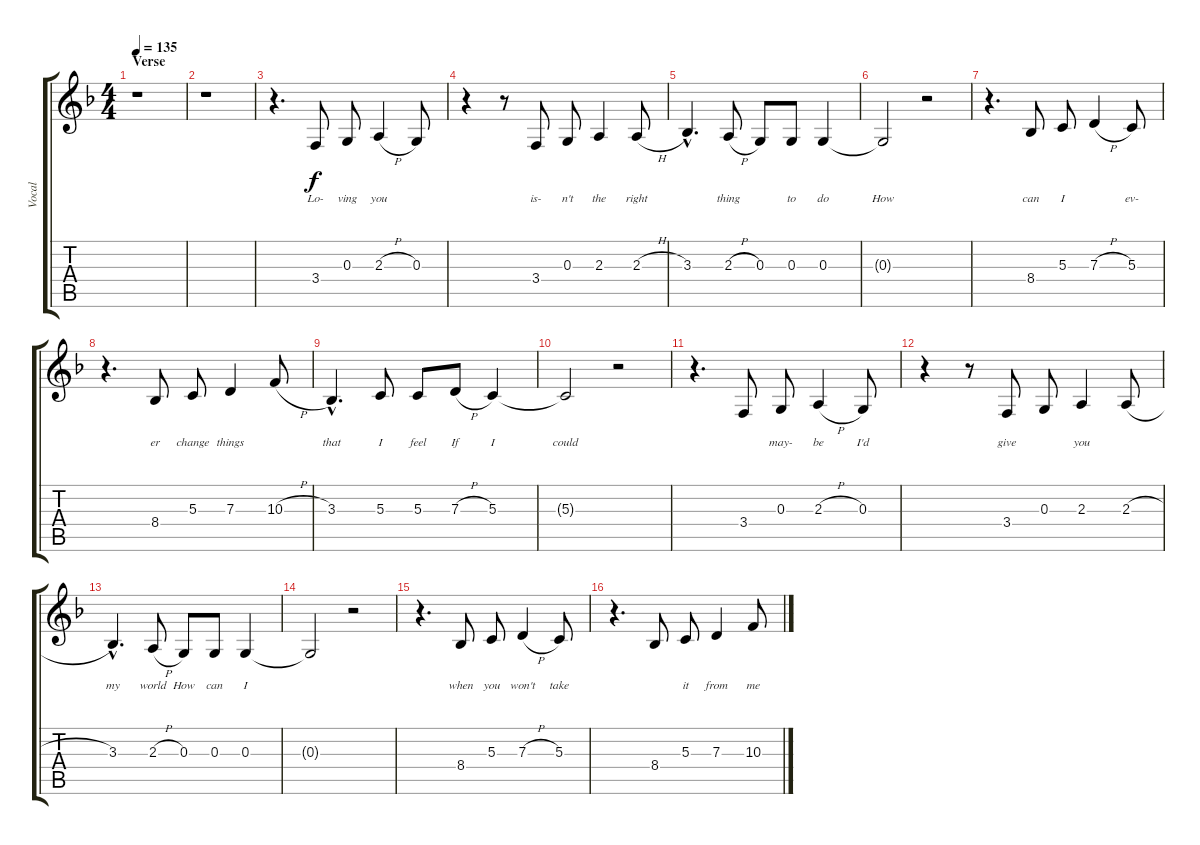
\track ("Vocal" "Vocal") {instrument flute}
\staff {score tabs}
\tuning (E4 B3 G3 D3 A2 E2) {hide}
\ts (4 4)
\section ("" "Verse")
\tempo 135
\clef g2
\ks f
r.1{dy f instrument flute} |
r.1 |
r.4{d} 3.4.8{lyrics (0 "Lo-") lyrics (1 "") lyrics (2 "") lyrics (3 "") lyrics (4 "")} 0.3.8{lyrics (0 "ving") lyrics (1 "") lyrics (2 "") lyrics (3 "") lyrics (4 "")} 2.3{h}.4{lyrics (0 "you") lyrics (1 "") lyrics (2 "") lyrics (3 "") lyrics (4 "")} 0.3.8{lyrics (0 "") lyrics (1 "") lyrics (2 "") lyrics (3 "") lyrics (4 "")} |
r.4 r.8 3.4.8{lyrics (0 "is-") lyrics (1 "") lyrics (2 "") lyrics (3 "") lyrics (4 "")} 0.3.8{lyrics (0 "n't") lyrics (1 "") lyrics (2 "") lyrics (3 "") lyrics (4 "")} 2.3.4{lyrics (0 "the") lyrics (1 "") lyrics (2 "") lyrics (3 "") lyrics (4 "")} 2.3{h}.8{lyrics (0 "right") lyrics (1 "") lyrics (2 "") lyrics (3 "") lyrics (4 "")} |
3.3{hac}.4{d lyrics (0 "") lyrics (1 "") lyrics (2 "") lyrics (3 "") lyrics (4 "")} 2.3{h}.8{lyrics (0 "thing") lyrics (1 "") lyrics (2 "") lyrics (3 "") lyrics (4 "")} 0.3.8{lyrics (0 "") lyrics (1 "") lyrics (2 "") lyrics (3 "") lyrics (4 "")} 0.3.8{lyrics (0 "to") lyrics (1 "") lyrics (2 "") lyrics (3 "") lyrics (4 "")} 0.3.4{lyrics (0 "do") lyrics (1 "") lyrics (2 "") lyrics (3 "") lyrics (4 "")} |
0.3{t}.2{lyrics (0 "How") lyrics (1 "") lyrics (2 "") lyrics (3 "") lyrics (4 "")} r.2 |
r.4{d} 8.4.8{lyrics (0 "can") lyrics (1 "") lyrics (2 "") lyrics (3 "") lyrics (4 "")} 5.3.8{lyrics (0 "I") lyrics (1 "") lyrics (2 "") lyrics (3 "") lyrics (4 "")} 7.3{h}.4{lyrics (0 "") lyrics (1 "") lyrics (2 "") lyrics (3 "") lyrics (4 "")} 5.3.8{lyrics (0 "ev-") lyrics (1 "") lyrics (2 "") lyrics (3 "") lyrics (4 "")} |
r.4{d} 8.4.8{lyrics (0 "er") lyrics (1 "") lyrics (2 "") lyrics (3 "") lyrics (4 "")} 5.3.8{lyrics (0 "change") lyrics (1 "") lyrics (2 "") lyrics (3 "") lyrics (4 "")} 7.3.4{lyrics (0 "things") lyrics (1 "") lyrics (2 "") lyrics (3 "") lyrics (4 "")} 10.3{h}.8{lyrics (0 "") lyrics (1 "") lyrics (2 "") lyrics (3 "") lyrics (4 "")} |
3.3{hac}.4{d lyrics (0 "that") lyrics (1 "") lyrics (2 "") lyrics (3 "") lyrics (4 "")} 5.3.8{lyrics (0 "I") lyrics (1 "") lyrics (2 "") lyrics (3 "") lyrics (4 "")} 5.3.8{lyrics (0 "feel") lyrics (1 "") lyrics (2 "") lyrics (3 "") lyrics (4 "")} 7.3{h}.8{lyrics (0 "If") lyrics (1 "") lyrics (2 "") lyrics (3 "") lyrics (4 "")} 5.3.4{lyrics (0 "I") lyrics (1 "") lyrics (2 "") lyrics (3 "") lyrics (4 "")} |
5.3{t}.2{lyrics (0 "could") lyrics (1 "") lyrics (2 "") lyrics (3 "") lyrics (4 "")} r.2 |
r.4{d} 3.4.8{lyrics (0 "") lyrics (1 "") lyrics (2 "") lyrics (3 "") lyrics (4 "")} 0.3.8{lyrics (0 "may-") lyrics (1 "") lyrics (2 "") lyrics (3 "") lyrics (4 "")} 2.3{h}.4{lyrics (0 "be") lyrics (1 "") lyrics (2 "") lyrics (3 "") lyrics (4 "")} 0.3.8{lyrics (0 "I'd") lyrics (1 "") lyrics (2 "") lyrics (3 "") lyrics (4 "")} |
r.4 r.8 3.4.8{lyrics (0 "give") lyrics (1 "") lyrics (2 "") lyrics (3 "") lyrics (4 "")} 0.3.8{lyrics (0 "") lyrics (1 "") lyrics (2 "") lyrics (3 "") lyrics (4 "")} 2.3.4{lyrics (0 "you") lyrics (1 "") lyrics (2 "") lyrics (3 "") lyrics (4 "")} 2.3{h}.8{lyrics (0 "") lyrics (1 "") lyrics (2 "") lyrics (3 "") lyrics (4 "")} |
3.3{hac}.4{d lyrics (0 "my") lyrics (1 "") lyrics (2 "") lyrics (3 "") lyrics (4 "")} 2.3{h}.8{lyrics (0 "world") lyrics (1 "") lyrics (2 "") lyrics (3 "") lyrics (4 "")} 0.3.8{lyrics (0 "How") lyrics (1 "") lyrics (2 "") lyrics (3 "") lyrics (4 "")} 0.3.8{lyrics (0 "can") lyrics (1 "") lyrics (2 "") lyrics (3 "") lyrics (4 "")} 0.3.4{lyrics (0 "I") lyrics (1 "") lyrics (2 "") lyrics (3 "") lyrics (4 "")} |
0.3{t}.2{lyrics (0 "") lyrics (1 "") lyrics (2 "") lyrics (3 "") lyrics (4 "")} r.2 |
r.4{d} 8.4.8{lyrics (0 "when") lyrics (1 "") lyrics (2 "") lyrics (3 "") lyrics (4 "")} 5.3.8{lyrics (0 "you") lyrics (1 "") lyrics (2 "") lyrics (3 "") lyrics (4 "")} 7.3{h}.4{lyrics (0 "won't") lyrics (1 "") lyrics (2 "") lyrics (3 "") lyrics (4 "")} 5.3.8{lyrics (0 "take") lyrics (1 "") lyrics (2 "") lyrics (3 "") lyrics (4 "")} |
r.4{d} 8.4.8{lyrics (0 "") lyrics (1 "") lyrics (2 "") lyrics (3 "") lyrics (4 "")} 5.3.8{lyrics (0 "it") lyrics (1 "") lyrics (2 "") lyrics (3 "") lyrics (4 "")} 7.3.4{lyrics (0 "from") lyrics (1 "") lyrics (2 "") lyrics (3 "") lyrics (4 "")} 10.3{h}.8{lyrics (0 "me") lyrics (1 "") lyrics (2 "") lyrics (3 "") lyrics (4 "")}
